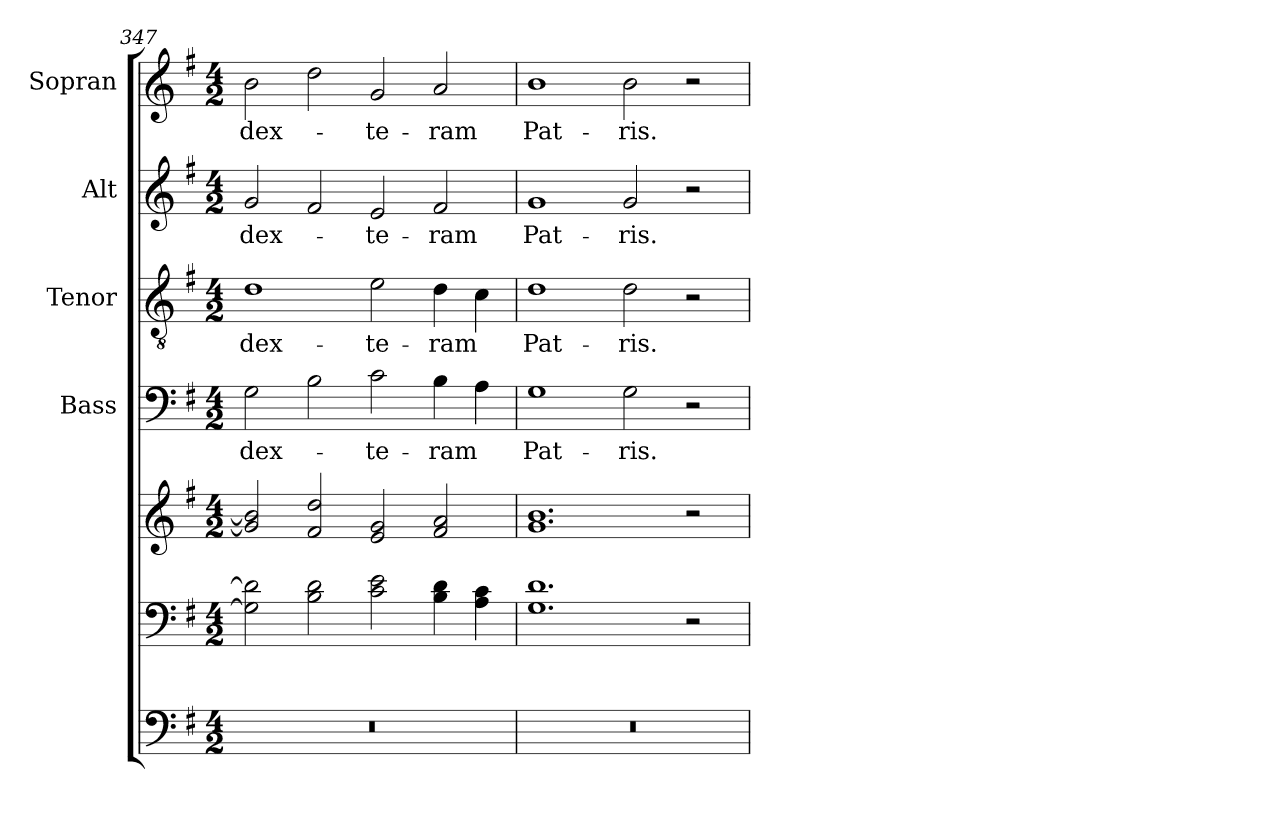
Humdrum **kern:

**kern	**kern	**kern	**kern	**text	**kern	**text	**kern	**text	**kern	**text
*part6	*part5	*part5	*part4	*part4	*part3	*part3	*part2	*part2	*part1	*part1
*staff7	*staff6	*staff5	*staff4	*staff4	*staff3	*staff3	*staff2	*staff2	*staff1	*staff1
*	*	*	*I"Bass	*	*I"Tenor	*	*I"Alt	*	*I"Sopran	*
*	*	*	*I'B.	*	*I'T.	*	*I'A.	*	*I'S.	*
*clefF4	*clefF4	*clefG2	*clefF4	*	*clefGv2	*	*clefG2	*	*clefG2	*
*k[f#]	*k[f#]	*k[f#]	*k[f#]	*	*k[f#]	*	*k[f#]	*	*k[f#]	*
*G:	*G:	*G:	*G:	*	*G:	*	*G:	*	*G:	*
*M4/2	*M4/2	*M4/2	*M4/2	*	*M4/2	*	*M4/2	*	*M4/2	*
=347	=347	=347	=347	=347	=347	=347	=347	=347	=347	=347
!	!	!	!	!LO:LY:b	!	!LO:LY:b	!	!LO:LY:b	!	!LO:LY:b
0r	2G\] 2d\]	2g/] 2b/]	2G\	dex-	1d	dex-	2g/	dex-	2b\	dex-
.	2B\ 2d\	2f#/ 2dd/	2B\	.	.	.	2f#/	.	2dd\	.
!	!	!	!	!LO:LY:b	!	!LO:LY:b	!	!LO:LY:b	!	!LO:LY:b
.	2c\ 2e\	2e/ 2g/	2c\	-te-	2e\	-te-	2e/	-te-	2g/	-te-
!	!	!	!	!LO:LY:b	!	!LO:LY:b	!	!LO:LY:b	!	!LO:LY:b
.	4B\ 4d\	2f#/ 2a/	4B\	-ram	4d\	-ram	2f#/	-ram	2a/	-ram
.	4A\ 4c\	.	4A\	.	4c\	.	.	.	.	.
=348	=348	=348	=348	=348	=348	=348	=348	=348	=348	=348
!	!	!	!	!LO:LY:b	!	!LO:LY:b	!	!LO:LY:b	!	!LO:LY:b
0r	1.G 1.d	1.g 1.b	1G	Pat-	1d	Pat-	1g	Pat-	1b	Pat-
!	!	!	!	!LO:LY:b	!	!LO:LY:b	!	!LO:LY:b	!	!LO:LY:b
.	.	.	2G\	-ris.	2d\	-ris.	2g/	-ris.	2b\	-ris.
.	2r	2r	2r	.	2r	.	2r	.	2r	.
=	=	=	=	=	=	=	=	=	=	=
*-	*-	*-	*-	*-	*-	*-	*-	*-	*-	*-
